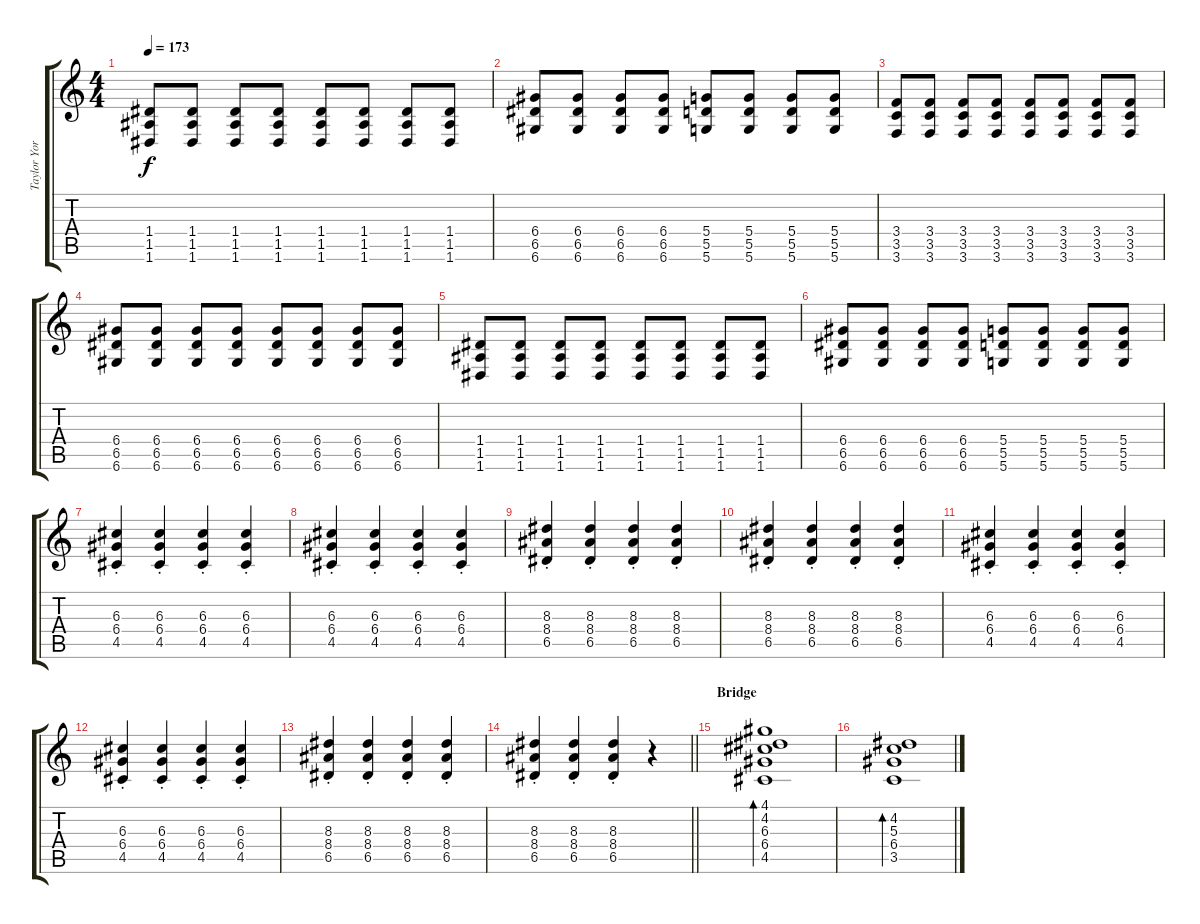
\track ("Taylor York" "Taylor Yor") {instrument distortionguitar}
\staff {score tabs}
\tuning (E4 B3 G3 D3 A2 D2) {hide}
\ts (4 4)
\tempo 173
\clef g2
\ks c
(1.4 1.5 1.6).8{dy f} (1.4 1.5 1.6).8 (1.4 1.5 1.6).8 (1.4 1.5 1.6).8 (1.4 1.5 1.6).8 (1.4 1.5 1.6).8 (1.4 1.5 1.6).8 (1.4 1.5 1.6).8 |
(6.4 6.5 6.6).8 (6.4 6.5 6.6).8 (6.4 6.5 6.6).8 (6.4 6.5 6.6).8 (5.4 5.5 5.6).8 (5.4 5.5 5.6).8 (5.4 5.5 5.6).8 (5.4 5.5 5.6).8 |
(3.4 3.5 3.6).8 (3.4 3.5 3.6).8 (3.4 3.5 3.6).8 (3.4 3.5 3.6).8 (3.4 3.5 3.6).8 (3.4 3.5 3.6).8 (3.4 3.5 3.6).8 (3.4 3.5 3.6).8 |
(6.4 6.5 6.6).8 (6.4 6.5 6.6).8 (6.4 6.5 6.6).8 (6.4 6.5 6.6).8 (6.4 6.5 6.6).8 (6.4 6.5 6.6).8 (6.4 6.5 6.6).8 (6.4 6.5 6.6).8 |
(1.4 1.5 1.6).8 (1.4 1.5 1.6).8 (1.4 1.5 1.6).8 (1.4 1.5 1.6).8 (1.4 1.5 1.6).8 (1.4 1.5 1.6).8 (1.4 1.5 1.6).8 (1.4 1.5 1.6).8 |
(6.4 6.5 6.6).8 (6.4 6.5 6.6).8 (6.4 6.5 6.6).8 (6.4 6.5 6.6).8 (5.4 5.5 5.6).8 (5.4 5.5 5.6).8 (5.4 5.5 5.6).8 (5.4 5.5 5.6).8 |
(6.3{st} 6.4{st} 4.5{st}).4 (6.3{st} 6.4{st} 4.5{st}).4 (6.3{st} 6.4{st} 4.5{st}).4 (6.3{st} 6.4{st} 4.5{st}).4 |
(6.3{st} 6.4{st} 4.5{st}).4 (6.3{st} 6.4{st} 4.5{st}).4 (6.3{st} 6.4{st} 4.5{st}).4 (6.3{st} 6.4{st} 4.5{st}).4 |
(8.3{st} 8.4{st} 6.5{st}).4 (8.3{st} 8.4{st} 6.5{st}).4 (8.3{st} 8.4{st} 6.5{st}).4 (8.3{st} 8.4{st} 6.5{st}).4 |
(8.3{st} 8.4{st} 6.5{st}).4 (8.3{st} 8.4{st} 6.5{st}).4 (8.3{st} 8.4{st} 6.5{st}).4 (8.3{st} 8.4{st} 6.5{st}).4 |
(6.3{st} 6.4{st} 4.5{st}).4 (6.3{st} 6.4{st} 4.5{st}).4 (6.3{st} 6.4{st} 4.5{st}).4 (6.3{st} 6.4{st} 4.5{st}).4 |
(6.3{st} 6.4{st} 4.5{st}).4 (6.3{st} 6.4{st} 4.5{st}).4 (6.3{st} 6.4{st} 4.5{st}).4 (6.3{st} 6.4{st} 4.5{st}).4 |
(8.3{st} 8.4{st} 6.5{st}).4 (8.3{st} 8.4{st} 6.5{st}).4 (8.3{st} 8.4{st} 6.5{st}).4 (8.3{st} 8.4{st} 6.5{st}).4 |
\barLineRight lightlight
(8.3{st} 8.4{st} 6.5{st}).4 (8.3{st} 8.4{st} 6.5{st}).4 (8.3{st} 8.4{st} 6.5{st}).4 r.4 |
\section ("" "Bridge")
(4.1 4.2 6.3 6.4 4.5).1{bd 240 volume 13 instrument acousticguitarsteel} |
(4.2 5.3 6.4 3.5).1{bd 240}
